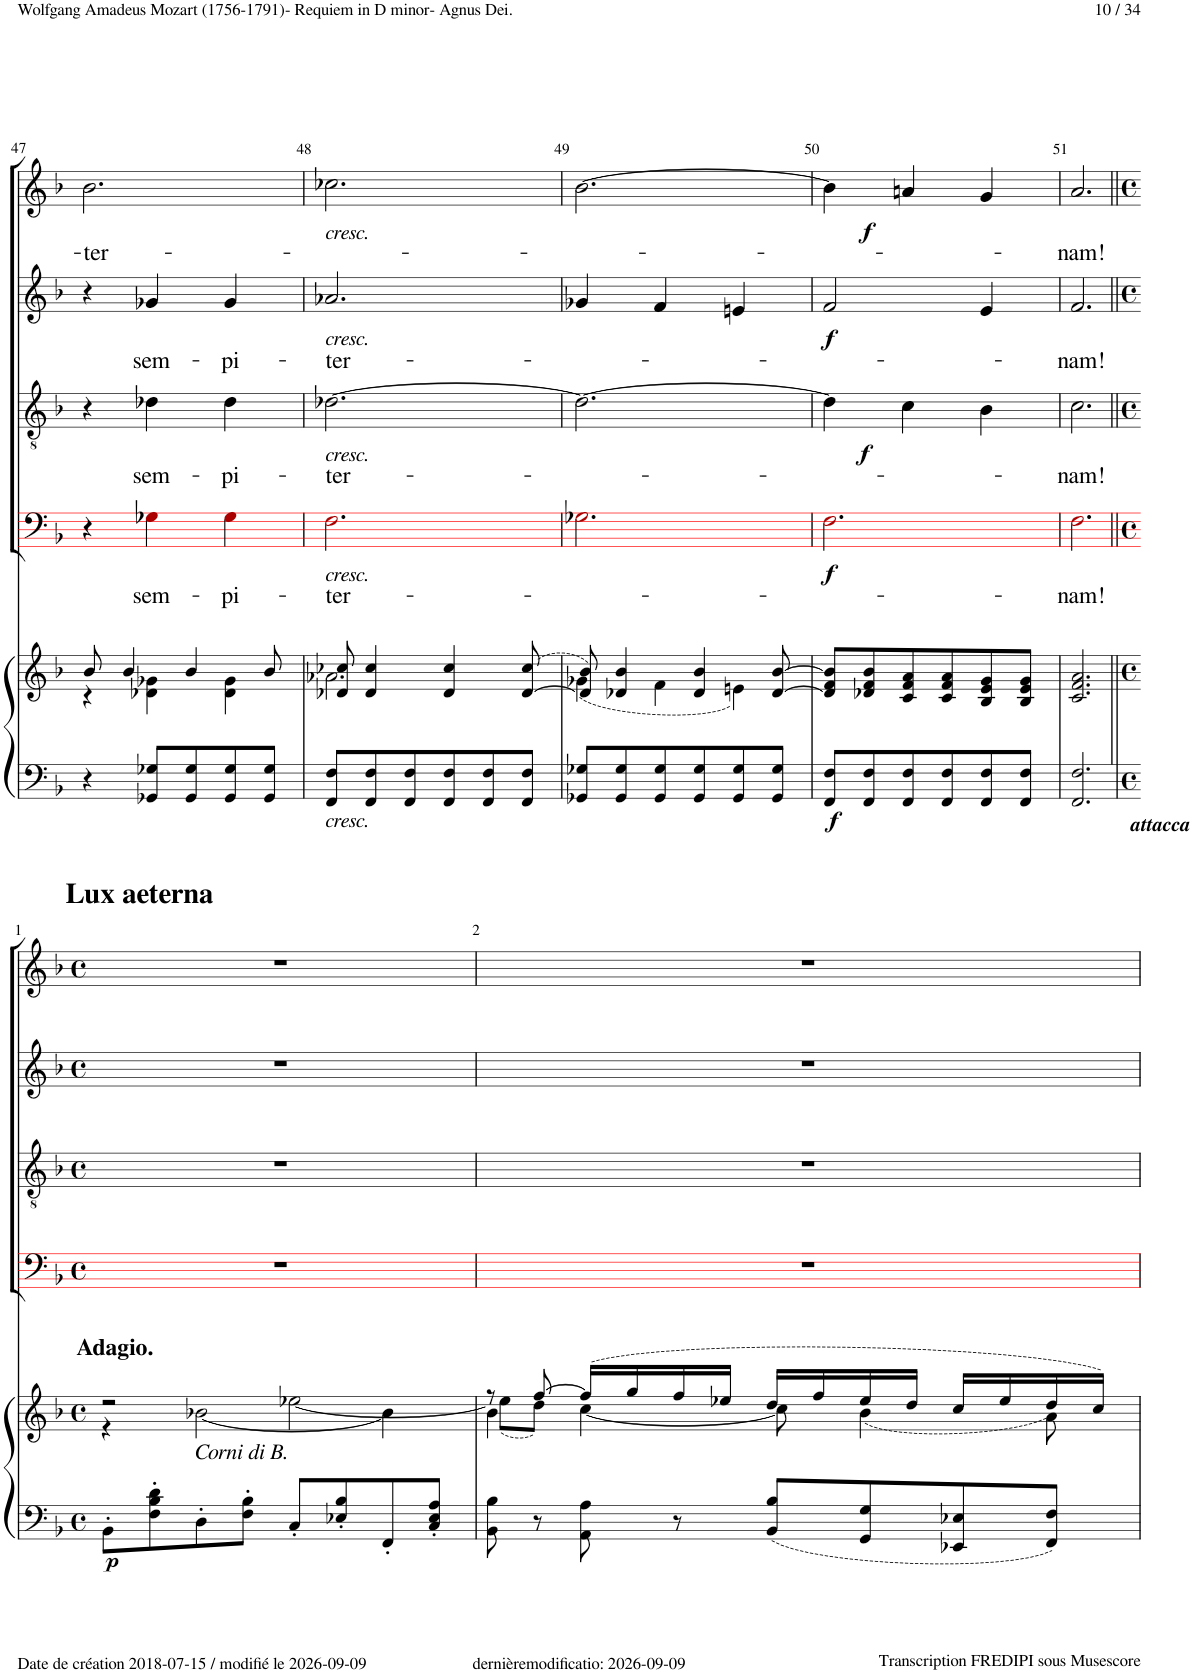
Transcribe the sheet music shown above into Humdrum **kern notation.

**kern	**kern	**dynam	**kern	**text	**dynam	**kern	**text	**dynam	**kern	**text	**dynam	**kern	**text	**dynam
*part5	*part5	*part5	*part4	*part4	*part4	*part3	*part3	*part3	*part2	*part2	*part2	*part1	*part1	*part1
*staff6	*staff5	*staff5/6	*staff4	*staff4	*staff4	*staff3	*staff3	*staff3	*staff2	*staff2	*staff2	*staff1	*staff1	*staff1
*I"Piano	*	*	*I"Basse	*	*	*I"Tenor	*	*	*I"Alto	*	*	*I"Soprano	*	*
*I'Pno	*	*	*	*	*	*	*	*	*	*	*	*	*	*
!!LO:PB:g=z
*clefF4	*clefG2	*	*clefF4	*	*	*clefGv2	*	*	*clefG2	*	*	*clefG2	*	*
*	*	*	*ITrd8c14	*	*	*	*	*	*	*	*	*	*	*
*k[b-]	*k[b-]	*	*k[b-]	*	*	*k[b-]	*	*	*k[b-]	*	*	*k[b-]	*	*
*M3/4	*M3/4	*	*M3/4	*	*	*M3/4	*	*	*M3/4	*	*	*M3/4	*	*
=47	=47	=47	=47	=47	=47	=47	=47	=47	=47	=47	=47	=47	=47	=47
*	*^	*	*	*	*	*	*	*	*	*	*	*	*	*
!	!	!	!	!	!	!	!	!	!	!	!	!	!	!LO:LY:b	!
4r	8b-/	4r	.	4r	.	.	4r	.	.	4r	.	.	2.b-!\	-ter-	.
.	4b-/	.	.	.	.	.	.	.	.	.	.	.	.	.	.
!	!	!	!	!	!LO:LY:b	!	!	!LO:LY:b	!	!	!LO:LY:b	!	!	!	!
8GG-X/ 8G-X/L	.	4d-X\ 4g-X\	.	4G-X!i\	sem-	.	4d-X!\	sem-	.	4g-X!/	sem-	.	.	.	.
8GG-/ 8G-/	4b-/	.	.	.	.	.	.	.	.	.	.	.	.	.	.
!	!	!	!	!	!LO:LY:b	!	!	!LO:LY:b	!	!	!LO:LY:b	!	!	!	!
8GG-/ 8G-/	.	4d-\ 4g-\	.	4G-!i\	-pi-	.	4d-!\	-pi-	.	4g-!/	-pi-	.	.	.	.
8GG-/ 8G-/J	8b-/	.	.	.	.	.	.	.	.	.	.	.	.	.	.
=48	=48	=48	=48	=48	=48	=48	=48	=48	=48	=48	=48	=48	=48	=48	=48
!	!	!	!	!	!	!	!	!	!	!	!	!	!LO:TX:b:i:t=cresc.	!	!
!	!	!	!	!	!	!	!	!	!	!LO:TX:b:i:t=cresc.	!	!	!	!	!
!	!	!	!	!	!	!	!LO:TX:b:i:t=cresc.	!	!	!	!	!	!	!	!
!	!	!	!	!LO:TX:b:i:t=cresc.	!	!	!	!	!	!	!	!	!	!	!
!LO:TX:b:i:t=cresc.	!	!	!	!	!	!	!	!	!	!	!	!	!	!	!
!	!	!	!	!	!LO:LY:b	!	!	!LO:LY:b	!	!	!LO:LY:b	!	!	!	!
8FF/ 8F/L	8d-X/ 8cc-X/	2.a-X\	.	2.F!i\	-ter-	.	[2.d-X!\	-ter-	.	2.a-X!/	-ter-	.	2.cc-X!\	.	.
8FF/ 8F/	4d-/ 4cc-/	.	.	.	.	.	.	.	.	.	.	.	.	.	.
8FF/ 8F/	.	.	.	.	.	.	.	.	.	.	.	.	.	.	.
8FF/ 8F/	4d-/ 4cc-/	.	.	.	.	.	.	.	.	.	.	.	.	.	.
8FF/ 8F/	.	.	.	.	.	.	.	.	.	.	.	.	.	.	.
8FF/ 8F/J	([8d-/ 8cc-/	.	.	.	.	.	.	.	.	.	.	.	.	.	.
=49	=49	=49	=49	=49	=49	=49	=49	=49	=49	=49	=49	=49	=49	=49	=49
8GG-X/ 8G-X/L	8d-/] 8b-/)	(4g-X\	.	2.G-X!i\	.	.	2.d-!\_	.	.	4g-X!/	.	.	[2.b-!\	.	.
8GG-/ 8G-/	4d-X/ 4b-/	.	.	.	.	.	.	.	.	.	.	.	.	.	.
8GG-/ 8G-/	.	4f\	.	.	.	.	.	.	.	4f!/	.	.	.	.	.
8GG-/ 8G-/	4d-/ 4b-/	.	.	.	.	.	.	.	.	.	.	.	.	.	.
8GG-/ 8G-/	.	4en\)	.	.	.	.	.	.	.	4en!/	.	.	.	.	.
8GG-/ 8G-/J	[8d-/ [8b-/	.	.	.	.	.	.	.	.	.	.	.	.	.	.
*	*v	*v	*	*	*	*	*	*	*	*	*	*	*	*	*
=50	=50	=50	=50	=50	=50	=50	=50	=50	=50	=50	=50	=50	=50	=50
!	!	!LO:DY:b=2	!	!	!LO:DY:b	!	!	!	!	!	!LO:DY:b	!	!	!
8FF/ 8F/L	8d-/] 8f/ 8b-/]L	f	2.F!i\	.	f	4d-!\]	.	.	2f!/	.	f	4b-!\]	.	.
8FF/ 8F/	8d-X/ 8f/ 8b-/	.	.	.	.	.	.	.	.	.	.	.	.	.
!	!	!	!	!	!	!	!	!LO:DY:b	!	!	!	!	!	!LO:DY:b
8FF/ 8F/	8c/ 8f/ 8a/	.	.	.	.	4c!\	.	f	.	.	.	4an!/	.	f
8FF/ 8F/	8c/ 8f/ 8a/	.	.	.	.	.	.	.	.	.	.	.	.	.
8FF/ 8F/	8B-/ 8e/ 8g/	.	.	.	.	4B-!\	.	.	4e!/	.	.	4g!/	.	.
8FF/ 8F/J	8B-/ 8e/ 8g/J	.	.	.	.	.	.	.	.	.	.	.	.	.
=51	=51	=51	=51	=51	=51	=51	=51	=51	=51	=51	=51	=51	=51	=51
!LO:TX:b:Bi:t=attacca	!	!	!	!	!	!	!	!	!	!	!	!	!	!
!	!	!	!	!LO:LY:b	!	!	!LO:LY:b	!	!	!LO:LY:b	!	!	!LO:LY:b	!
2.FF/ 2.F/	2.c/ 2.f/ 2.a/	.	2.F!i\	-nam!	.	2.c!\	-nam!	.	2.f!/	-nam!	.	2.a!/	-nam!	.
!!LO:LB:g=z
=1	=1	=1	=1	=1	=1	=1	=1	=1	=1	=1	=1	=1	=1	=1
*M4/4	*M4/4	*	*M4/4	*	*	*M4/4	*	*	*M4/4	*	*	*M4/4	*	*
*met(c)	*met(c)	*	*met(c)	*	*	*met(c)	*	*	*met(c)	*	*	*met(c)	*	*
*	*^	*	*	*	*	*	*	*	*	*	*	*	*	*
!	!LO:TX:a:B:t=Adagio.	!	!	!	!	!	!	!	!	!	!	!	!	!	!
!	!	!	!LO:DY:b=2	!	!	!	!	!	!	!	!	!	!	!	!
8BB-'\L	2r	4r	p	1r	.	.	1r	.	.	1r	.	.	1r	.	.
8F\' 8B-\' 8d\'	.	.	.	.	.	.	.	.	.	.	.	.	.	.	.
!	!	!LO:TX:b:i:t=Corni di B.	!	!	!	!	!	!	!	!	!	!	!	!	!
8D'\	.	[2b-X\	.	.	.	.	.	.	.	.	.	.	.	.	.
8F\' 8B-\'J	.	.	.	.	.	.	.	.	.	.	.	.	.	.	.
8C'/L	[2ee-X\	.	.	.	.	.	.	.	.	.	.	.	.	.	.
8E-X/' 8B-/'	.	.	.	.	.	.	.	.	.	.	.	.	.	.	.
8FF'/	.	4b-\]	.	.	.	.	.	.	.	.	.	.	.	.	.
8C/' 8E-/' 8A/'J	.	.	.	.	.	.	.	.	.	.	.	.	.	.	.
=2	=2	=2	=2	=2	=2	=2	=2	=2	=2	=2	=2	=2	=2	=2	=2
*	*	*^	*	*	*	*	*	*	*	*	*	*	*	*	*
8BB-\ 8B-\	8r	(8ee-\L]	4b-\	.	1r	.	.	1r	.	.	1r	.	.	1r	.	.
8r	[8ff/	8dd\J)	.	.	.	.	.	.	.	.	.	.	.	.	.	.
8AA\ 8A\	(16ff/LL]	[4cc\	2.ryy	.	.	.	.	.	.	.	.	.	.	.	.	.
.	16gg/	.	.	.	.	.	.	.	.	.	.	.	.	.	.	.
8r	16ff/	.	.	.	.	.	.	.	.	.	.	.	.	.	.	.
.	16ee-X/JJ	.	.	.	.	.	.	.	.	.	.	.	.	.	.	.
8BB-/ 8B-/L	16dd/LL	8cc\]	.	.	.	.	.	.	.	.	.	.	.	.	.	.
.	16ff/	.	.	.	.	.	.	.	.	.	.	.	.	.	.	.
8GG/ 8G/	16ee-/	4b-\	.	.	.	.	.	.	.	.	.	.	.	.	.	.
.	16dd/JJ	.	.	.	.	.	.	.	.	.	.	.	.	.	.	.
8EE-X/ 8E-X/	16cc/LL	.	.	.	.	.	.	.	.	.	.	.	.	.	.	.
.	16ee-/	.	.	.	.	.	.	.	.	.	.	.	.	.	.	.
8FF/ 8F/J	(16dd/	8a\	.	.	.	.	.	.	.	.	.	.	.	.	.	.
.	16cc/JJ)	.	.	.	.	.	.	.	.	.	.	.	.	.	.	.
*	*v	*v	*v	*	*	*	*	*	*	*	*	*	*	*	*	*
=	=	=	=	=	=	=	=	=	=	=	=	=	=	=
*-	*-	*-	*-	*-	*-	*-	*-	*-	*-	*-	*-	*-	*-	*-
